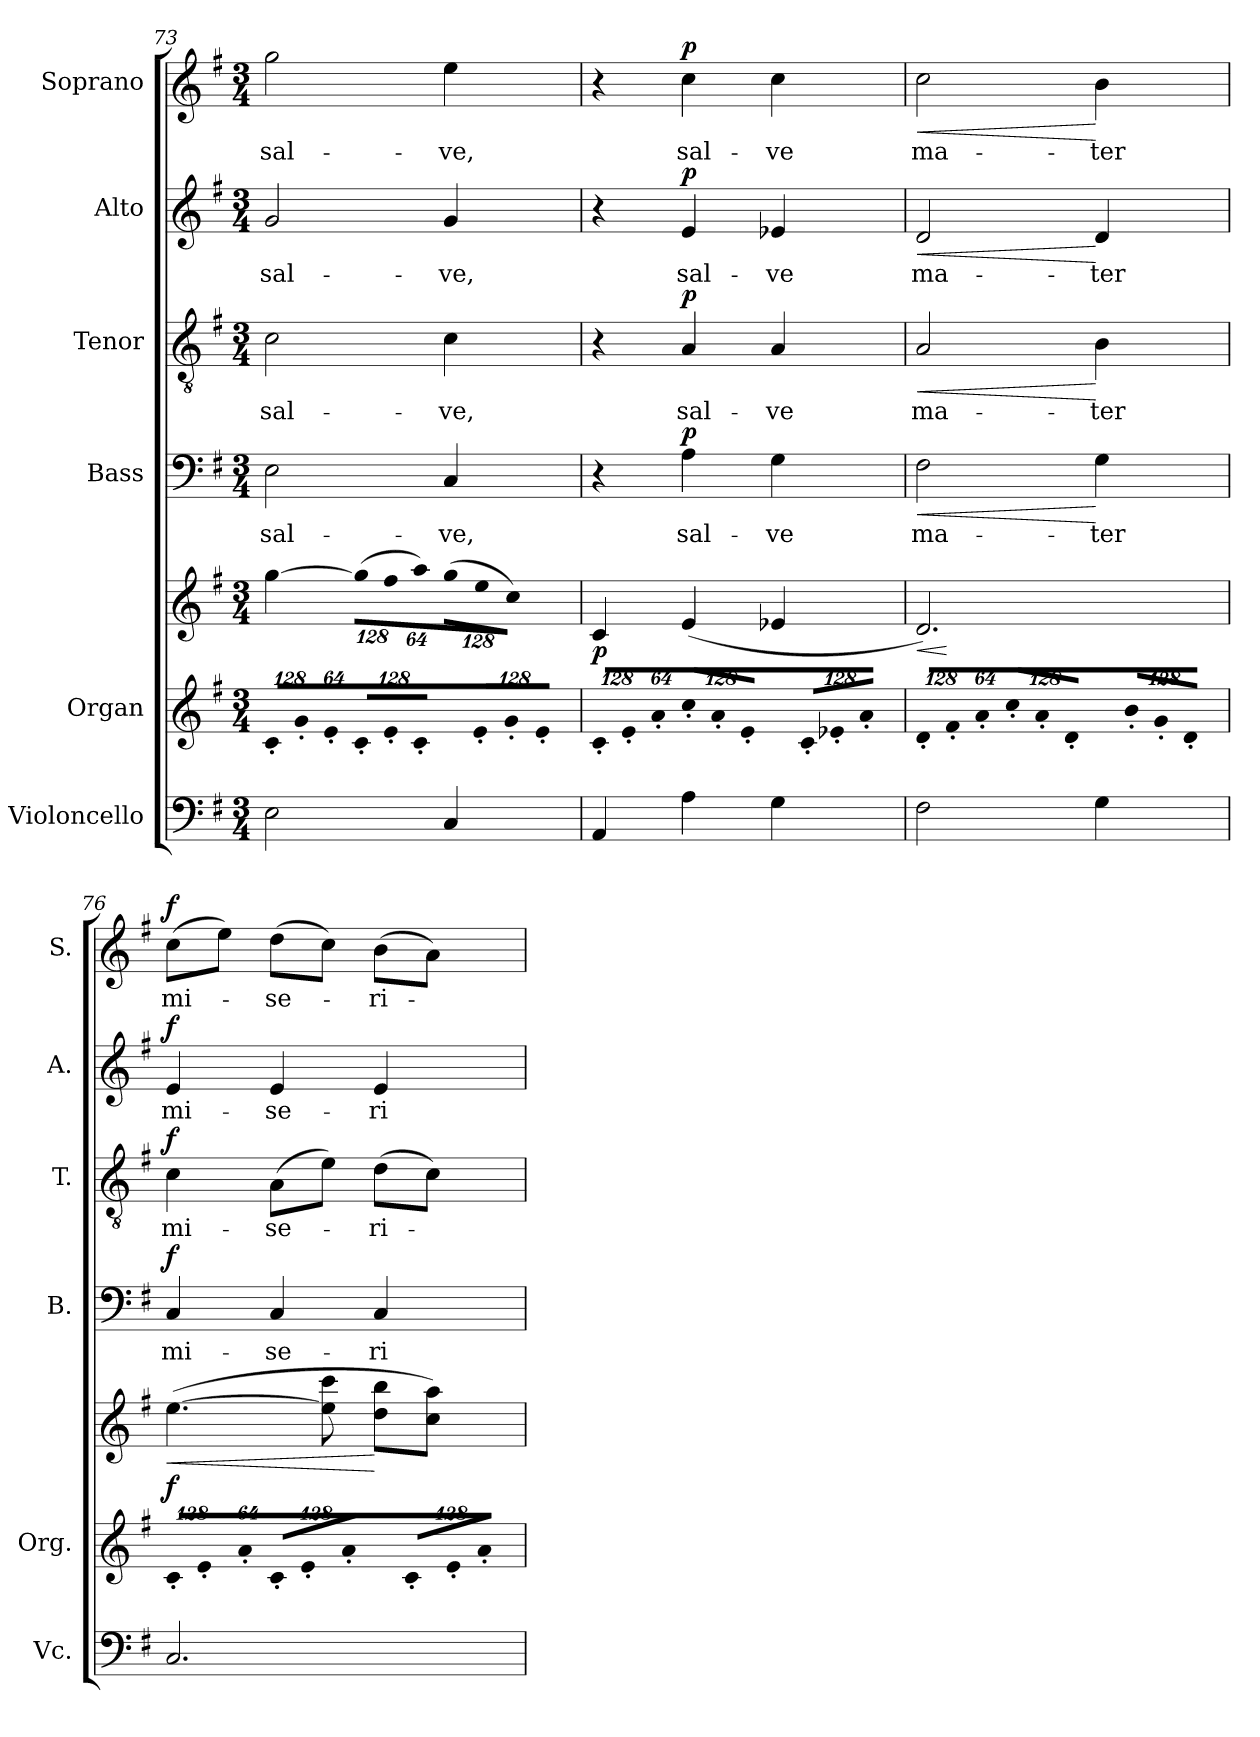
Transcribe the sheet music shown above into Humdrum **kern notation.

**kern	**kern	**kern	**dynam	**kern	**text	**dynam	**kern	**text	**dynam	**kern	**text	**dynam	**kern	**text	**dynam
*part6	*part5	*part5	*part5	*part4	*part4	*part4	*part3	*part3	*part3	*part2	*part2	*part2	*part1	*part1	*part1
*staff7	*staff6	*staff5	*staff5/6	*staff4	*staff4	*staff4	*staff3	*staff3	*staff3	*staff2	*staff2	*staff2	*staff1	*staff1	*staff1
*I"Violoncello	*I"Organ	*	*	*I"Bass	*	*	*I"Tenor	*	*	*I"Alto	*	*	*I"Soprano	*	*
*I'Vc.	*I'Org.	*	*	*I'B.	*	*	*I'T.	*	*	*I'A.	*	*	*I'S.	*	*
*clefF4	*clefG2	*clefG2	*	*clefF4	*	*	*clefGv2	*	*	*clefG2	*	*	*clefG2	*	*
*	*	*	*	*	*	*	*ITrd7c12	*	*	*	*	*	*	*	*
*k[f#]	*k[f#]	*k[f#]	*	*k[f#]	*	*	*k[f#]	*	*	*k[f#]	*	*	*k[f#]	*	*
*G:	*G:	*G:	*	*G:	*	*	*G:	*	*	*G:	*	*	*G:	*	*
*M3/4	*M3/4	*M3/4	*	*M3/4	*	*	*M3/4	*	*	*M3/4	*	*	*M3/4	*	*
*	*Xbrackettup	*	*	*	*	*	*	*	*	*	*	*	*	*	*
=73	=73	=73	=73	=73	=73	=73	=73	=73	=73	=73	=73	=73	=73	=73	=73
!	!LO:N:vis=8	!	!	!	!	!	!	!	!	!	!	!	!	!	!
!	!	!	!	!	!LO:LY:b:color=#000000	!	!	!	!	!	!	!	!	!	!
!	!	!	!	!	!	!	!	!LO:LY:b:color=#000000	!	!	!	!	!	!	!
!	!	!	!	!	!	!	!	!	!	!	!LO:LY:b:color=#000000	!	!	!	!
!	!	!	!	!	!	!	!	!	!	!	!	!	!	!LO:LY:b:color=#000000	!
2Ei\	1024%85c'i/L	[4ggi\	.	2Ei\	sal-	.	2Ci\	sal-	.	2gi/	sal-	.	2ggi\	sal-	.
!	!LO:N:vis=8	!	!	!	!	!	!	!	!	!	!	!	!	!	!
.	1024%85g'i/	.	.	.	.	.	.	.	.	.	.	.	.	.	.
!	!LO:N:vis=8	!	!	!	!	!	!	!	!	!	!	!	!	!	!
.	512%43e'i/J	.	.	.	.	.	.	.	.	.	.	.	.	.	.
!	!LO:N:vis=8	!	!	!	!	!	!	!	!	!	!	!	!	!	!
*	*	*Xbrackettup	*	*	*	*	*	*	*	*	*	*	*	*	*
!	!	!LO:N:vis=8	!	!	!	!	!	!	!	!	!	!	!	!	!
.	1024%85c'i/L	(1024%85ggi\L]	.	.	.	.	.	.	.	.	.	.	.	.	.
!	!LO:N:vis=8	!LO:N:vis=8	!	!	!	!	!	!	!	!	!	!	!	!	!
.	1024%85e'i/	1024%85ff#i\	.	.	.	.	.	.	.	.	.	.	.	.	.
!	!LO:N:vis=8	!LO:N:vis=8	!	!	!	!	!	!	!	!	!	!	!	!	!
.	512%43c'i/J	512%43aai\J)	.	.	.	.	.	.	.	.	.	.	.	.	.
!	!LO:N:vis=8	!LO:N:vis=8	!	!	!	!	!	!	!	!	!	!	!	!	!
!	!	!	!	!	!LO:LY:b:color=#000000	!	!	!	!	!	!	!	!	!	!
!	!	!	!	!	!	!	!	!LO:LY:b:color=#000000	!	!	!	!	!	!	!
!	!	!	!	!	!	!	!	!	!	!	!LO:LY:b:color=#000000	!	!	!	!
!	!	!	!	!	!	!	!	!	!	!	!	!	!	!LO:LY:b:color=#000000	!
4Ci/	1024%85e'i/L	(1024%85ggi\L	.	4Ci/	-ve,	.	4Ci\	-ve,	.	4gi/	-ve,	.	4eei\	-ve,	.
!	!LO:N:vis=8	!LO:N:vis=8	!	!	!	!	!	!	!	!	!	!	!	!	!
.	1024%85g'i/	1024%85eei\	.	.	.	.	.	.	.	.	.	.	.	.	.
!	!LO:N:vis=8	!LO:N:vis=8	!	!	!	!	!	!	!	!	!	!	!	!	!
.	512%43e'i/J	512%43cci\J)	.	.	.	.	.	.	.	.	.	.	.	.	.
!!LO:PB:g=z
=74	=74	=74	=74	=74	=74	=74	=74	=74	=74	=74	=74	=74	=74	=74	=74
!	!LO:N:vis=8	!	!	!	!	!	!	!	!	!	!	!	!	!	!
4AAi/	1024%85c'i/L	4ci/	p	4r	.	.	4r	.	.	4r	.	.	4r	.	.
!	!LO:N:vis=8	!	!	!	!	!	!	!	!	!	!	!	!	!	!
.	1024%85e'i/	.	.	.	.	.	.	.	.	.	.	.	.	.	.
!	!LO:N:vis=8	!	!	!	!	!	!	!	!	!	!	!	!	!	!
.	512%43a'i/J	.	.	.	.	.	.	.	.	.	.	.	.	.	.
!	!LO:N:vis=8	!	!	!	!	!	!	!	!	!	!	!	!	!	!
!	!	!	!	!	!LO:LY:b:color=#000000	!	!	!	!	!	!	!	!	!	!
!	!	!	!	!	!	!	!	!LO:LY:b:color=#000000	!	!	!	!	!	!	!
!	!	!	!	!	!	!	!	!	!	!	!LO:LY:b:color=#000000	!	!	!	!
!	!	!	!	!	!	!	!	!	!	!	!	!	!	!LO:LY:b:color=#000000	!
4Ai\	1024%85cc'i/L	(4ei/	.	4Ai\	sal-	p	4AAi/	sal-	p	4ei/	sal-	p	4cci\	sal-	p
!	!LO:N:vis=8	!	!	!	!	!	!	!	!	!	!	!	!	!	!
.	1024%85a'i/	.	.	.	.	.	.	.	.	.	.	.	.	.	.
!	!LO:N:vis=8	!	!	!	!	!	!	!	!	!	!	!	!	!	!
.	512%43e'i/J	.	.	.	.	.	.	.	.	.	.	.	.	.	.
!	!LO:N:vis=8	!	!	!	!	!	!	!	!	!	!	!	!	!	!
!	!	!	!	!	!LO:LY:b:color=#000000	!	!	!	!	!	!	!	!	!	!
!	!	!	!	!	!	!	!	!LO:LY:b:color=#000000	!	!	!	!	!	!	!
!	!	!	!	!	!	!	!	!	!	!	!LO:LY:b:color=#000000	!	!	!	!
!	!	!	!	!	!	!	!	!	!	!	!	!	!	!LO:LY:b:color=#000000	!
4Gi\	1024%85c'i/L	4e-Xi/	.	4Gi\	-ve	.	4AAi/	-ve	.	4e-Xi/	-ve	.	4cci\	-ve	.
!	!LO:N:vis=8	!	!	!	!	!	!	!	!	!	!	!	!	!	!
.	1024%85e-X'i/	.	.	.	.	.	.	.	.	.	.	.	.	.	.
!	!LO:N:vis=8	!	!	!	!	!	!	!	!	!	!	!	!	!	!
.	512%43a'i/J	.	.	.	.	.	.	.	.	.	.	.	.	.	.
=75	=75	=75	=75	=75	=75	=75	=75	=75	=75	=75	=75	=75	=75	=75	=75
!	!LO:N:vis=8	!	!LO:HP:b	!	!	!	!	!	!	!	!	!	!	!	!
!	!	!	!	!	!LO:LY:b:color=#000000	!LO:HP:b	!	!	!	!	!	!	!	!	!
!	!	!	!	!	!	!	!	!LO:LY:b:color=#000000	!LO:HP:b	!	!	!	!	!	!
!	!	!	!	!	!	!	!	!	!	!	!LO:LY:b:color=#000000	!LO:HP:b	!	!	!
!	!	!	!	!	!	!	!	!	!	!	!	!	!	!LO:LY:b:color=#000000	!LO:HP:b
2F#i\	1024%85d'i/L	2.di/)	<	2F#i\	ma-	<	2AAi/	ma-	<	2di/	ma-	<	2cci\	ma-	<
!	!LO:N:vis=8	!	!	!	!	!	!	!	!	!	!	!	!	!	!
.	1024%85f#'i/	.	[	.	.	.	.	.	.	.	.	.	.	.	.
!	!LO:N:vis=8	!	!	!	!	!	!	!	!	!	!	!	!	!	!
.	512%43a'i/J	.	.	.	.	.	.	.	.	.	.	.	.	.	.
!	!LO:N:vis=8	!	!	!	!	!	!	!	!	!	!	!	!	!	!
.	1024%85cc'i/L	.	.	.	.	.	.	.	.	.	.	.	.	.	.
!	!LO:N:vis=8	!	!	!	!	!	!	!	!	!	!	!	!	!	!
.	1024%85a'i/	.	.	.	.	.	.	.	.	.	.	.	.	.	.
!	!LO:N:vis=8	!	!	!	!	!	!	!	!	!	!	!	!	!	!
.	512%43d'i/J	.	.	.	.	.	.	.	.	.	.	.	.	.	.
!	!LO:N:vis=8	!	!	!	!	!	!	!	!	!	!	!	!	!	!
!	!	!	!	!	!LO:LY:b:color=#000000	!	!	!	!	!	!	!	!	!	!
!	!	!	!	!	!	!	!	!LO:LY:b:color=#000000	!	!	!	!	!	!	!
!	!	!	!	!	!	!	!	!	!	!	!LO:LY:b:color=#000000	!	!	!	!
!	!	!	!	!	!	!	!	!	!	!	!	!	!	!LO:LY:b:color=#000000	!
4Gi\	1024%85b'i/L	.	.	4Gi\	-ter	[	4BBi\	-ter	[	4di/	-ter	[	4bi\	-ter	[
!	!LO:N:vis=8	!	!	!	!	!	!	!	!	!	!	!	!	!	!
.	1024%85g'i/	.	.	.	.	.	.	.	.	.	.	.	.	.	.
!	!LO:N:vis=8	!	!	!	!	!	!	!	!	!	!	!	!	!	!
.	512%43d'i/J	.	.	.	.	.	.	.	.	.	.	.	.	.	.
=76	=76	=76	=76	=76	=76	=76	=76	=76	=76	=76	=76	=76	=76	=76	=76
!	!LO:N:vis=8	!	!LO:HP:b	!	!	!	!	!	!	!	!	!	!	!	!
!	!	!	!	!	!LO:LY:b:color=#000000	!	!	!	!	!	!	!	!	!	!
!	!	!	!	!	!	!	!	!LO:LY:b:color=#000000	!	!	!	!	!	!	!
!	!	!	!	!	!	!	!	!	!	!	!LO:LY:b:color=#000000	!	!	!	!
!	!	!	!	!	!	!	!	!	!	!	!	!	!	!LO:LY:b:color=#000000	!
2.Ci/	1024%85c'i/L	([4.eei\	< f	4Ci/	mi-	f	4Ci\	mi-	f	4ei/	mi-	f	(8cci\L	mi-	f
!	!LO:N:vis=8	!	!	!	!	!	!	!	!	!	!	!	!	!	!
.	1024%85e'i/	.	.	.	.	.	.	.	.	.	.	.	.	.	.
.	.	.	.	.	.	.	.	.	.	.	.	.	8eei\J)	.	.
!	!LO:N:vis=8	!	!	!	!	!	!	!	!	!	!	!	!	!	!
.	512%43a'i/J	.	.	.	.	.	.	.	.	.	.	.	.	.	.
!	!LO:N:vis=8	!	!	!	!	!	!	!	!	!	!	!	!	!	!
!	!	!	!	!	!LO:LY:b:color=#000000	!	!	!	!	!	!	!	!	!	!
!	!	!	!	!	!	!	!	!LO:LY:b:color=#000000	!	!	!	!	!	!	!
!	!	!	!	!	!	!	!	!	!	!	!LO:LY:b:color=#000000	!	!	!	!
!	!	!	!	!	!	!	!	!	!	!	!	!	!	!LO:LY:b:color=#000000	!
.	1024%85c'i/L	.	.	4Ci/	-se-	.	(8AAi\L	-se-	.	4ei/	-se-	.	(8ddi\L	-se-	.
!	!LO:N:vis=8	!	!	!	!	!	!	!	!	!	!	!	!	!	!
.	1024%85e'i/	.	.	.	.	.	.	.	.	.	.	.	.	.	.
.	.	8eei\] 8ccci	.	.	.	.	8Ei\J)	.	.	.	.	.	8cci\J)	.	.
!	!LO:N:vis=8	!	!	!	!	!	!	!	!	!	!	!	!	!	!
.	512%43a'i/J	.	.	.	.	.	.	.	.	.	.	.	.	.	.
!	!LO:N:vis=8	!	!	!	!	!	!	!	!	!	!	!	!	!	!
!	!	!	!	!	!LO:LY:b:color=#000000	!	!	!	!	!	!	!	!	!	!
!	!	!	!	!	!	!	!	!LO:LY:b:color=#000000	!	!	!	!	!	!	!
!	!	!	!	!	!	!	!	!	!	!	!LO:LY:b:color=#000000	!	!	!	!
!	!	!	!	!	!	!	!	!	!	!	!	!	!	!LO:LY:b:color=#000000	!
.	1024%85c'i/L	8ddi\ 8bbi\L	[	4Ci/	-ri-	.	(8Di\L	-ri-	.	4ei/	-ri-	.	(8bi\L	-ri-	.
!	!LO:N:vis=8	!	!	!	!	!	!	!	!	!	!	!	!	!	!
.	1024%85e'i/	.	.	.	.	.	.	.	.	.	.	.	.	.	.
.	.	8cci\ 8aai\J)	.	.	.	.	8Ci\J)	.	.	.	.	.	8ai\J)	.	.
!	!LO:N:vis=8	!	!	!	!	!	!	!	!	!	!	!	!	!	!
.	512%43a'i/J	.	.	.	.	.	.	.	.	.	.	.	.	.	.
=	=	=	=	=	=	=	=	=	=	=	=	=	=	=	=
*-	*-	*-	*-	*-	*-	*-	*-	*-	*-	*-	*-	*-	*-	*-	*-
